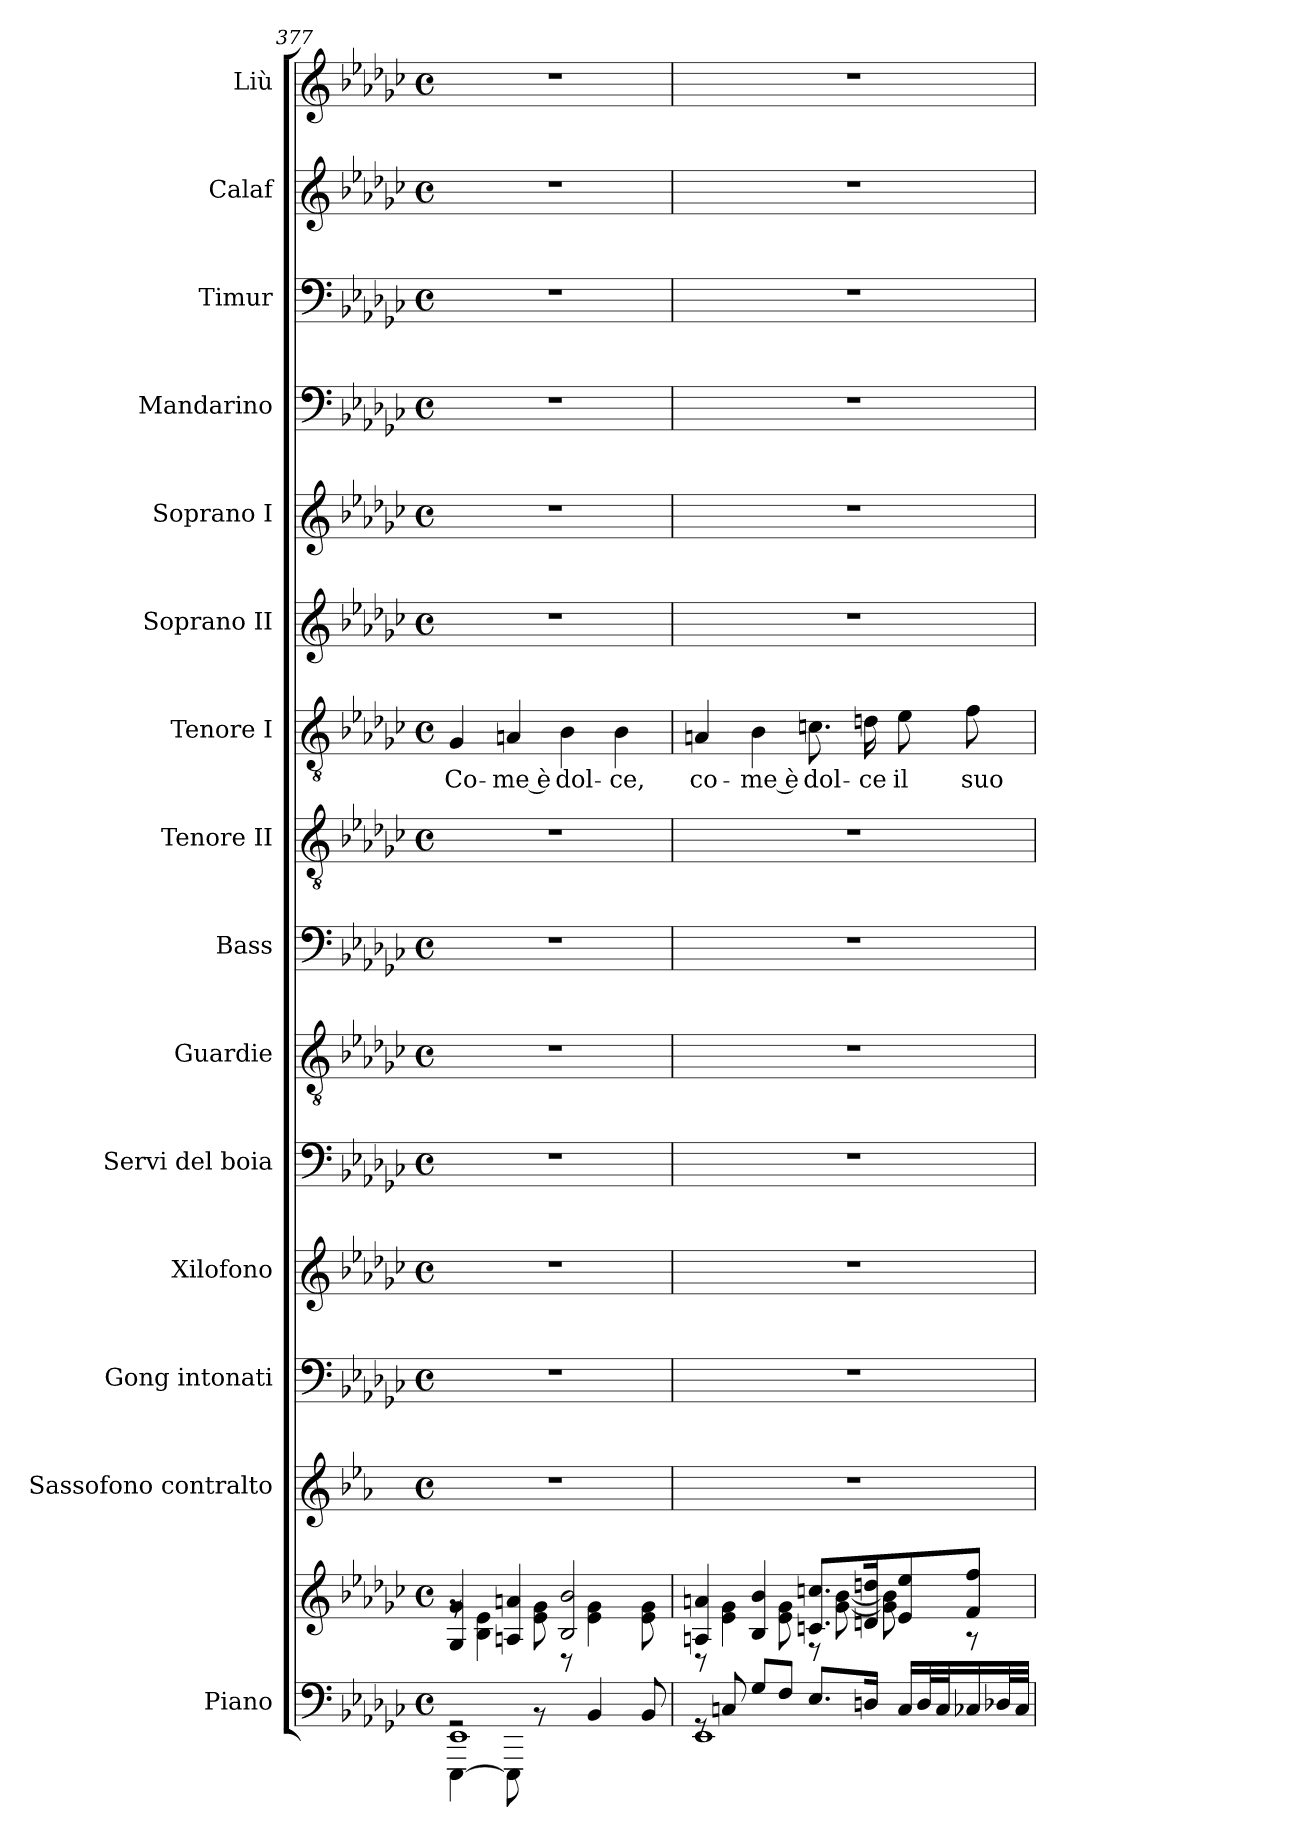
**kern	**kern	**kern	**kern	**kern	**kern	**kern	**kern	**kern	**kern	**text	**kern	**kern	**kern	**kern	**kern	**kern
*part15	*part15	*part14	*part13	*part12	*part11	*part10	*part9	*part8	*part7	*part7	*part6	*part5	*part4	*part3	*part2	*part1
*staff16	*staff15	*staff14	*staff13	*staff12	*staff11	*staff10	*staff9	*staff8	*staff7	*staff7	*staff6	*staff5	*staff4	*staff3	*staff2	*staff1
*I"Piano	*	*I"Sassofono contralto	*I"Gong intonati	*I"Xilofono	*I"Servi del boia	*I"Guardie	*I"Bass	*I"Tenore II	*I"Tenore I	*	*I"Soprano II	*I"Soprano I	*I"Mandarino	*I"Timur	*I"Calaf	*I"Liù
*I'Pno.	*	*	*I'Gong int.	*I'Xil.	*I'Ser.B.	*I'G.	*I'B.	*I'T. II	*I'T. I	*	*I'S. II	*I'S. I	*I'M.	*I'T.	*I'C.	*I'L.
*clefF4	*clefG2	*clefG2	*clefF4	*clefG2	*clefF4	*clefGv2	*clefF4	*clefGv2	*clefGv2	*	*clefG2	*clefG2	*clefF4	*clefF4	*clefG2	*clefG2
*	*	*ITrd5c9	*	*ITrd-7c-12	*	*	*	*	*	*	*	*	*	*	*	*
*k[b-e-a-d-g-c-]	*k[b-e-a-d-g-c-]	*k[b-e-a-d-g-c-]	*k[b-e-a-d-g-c-]	*k[b-e-a-d-g-c-]	*k[b-e-a-d-g-c-]	*k[b-e-a-d-g-c-]	*k[b-e-a-d-g-c-]	*k[b-e-a-d-g-c-]	*k[b-e-a-d-g-c-]	*	*k[b-e-a-d-g-c-]	*k[b-e-a-d-g-c-]	*k[b-e-a-d-g-c-]	*k[b-e-a-d-g-c-]	*k[b-e-a-d-g-c-]	*k[b-e-a-d-g-c-]
*M4/4	*M4/4	*M4/4	*M4/4	*M4/4	*M4/4	*M4/4	*M4/4	*M4/4	*M4/4	*	*M4/4	*M4/4	*M4/4	*M4/4	*M4/4	*M4/4
*met(c)	*met(c)	*met(c)	*met(c)	*met(c)	*met(c)	*met(c)	*met(c)	*met(c)	*met(c)	*	*met(c)	*met(c)	*met(c)	*met(c)	*met(c)	*met(c)
=377	=377	=377	=377	=377	=377	=377	=377	=377	=377	=377	=377	=377	=377	=377	=377	=377
*^	*^	*	*	*	*	*	*	*	*	*	*	*	*	*	*	*
*	*^	*	*	*	*	*	*	*	*	*	*	*	*	*	*	*	*	*
!	!	!	!	!	!	!	!	!	!	!	!	!	!LO:LY:b	!	!	!	!	!	!
[4EEE-\	1EE-	2rGG	4G-/ 4g-/	8rg	1r	1r	1r	1r	1r	1r	1r	4G-/	Co-	1r	1r	1r	1r	1r	1r
.	.	.	.	4B-\ 4e-\	.	.	.	.	.	.	.	.	.	.	.	.	.	.	.
!	!	!	!	!	!	!	!	!	!	!	!	!	!LO:LY:b	!	!	!	!	!	!
8EEE-\]	.	.	4An/ 4an/	.	.	.	.	.	.	.	.	4An/	-me è	.	.	.	.	.	.
8rBB	.	.	.	8e-\ 8g-\	.	.	.	.	.	.	.	.	.	.	.	.	.	.	.
!	!	!	!	!	!	!	!	!	!	!	!	!	!LO:LY:b	!	!	!	!	!	!
2ryy	.	8ryy	2B-/ 2b-/	8r	.	.	.	.	.	.	.	4B-\	dol-	.	.	.	.	.	.
.	.	4BB-/	.	4e-\ 4g-\	.	.	.	.	.	.	.	.	.	.	.	.	.	.	.
!	!	!	!	!	!	!	!	!	!	!	!	!	!LO:LY:b	!	!	!	!	!	!
.	.	.	.	.	.	.	.	.	.	.	.	4B-\	-ce,	.	.	.	.	.	.
.	.	8BB-/	.	8e-\ 8g-\	.	.	.	.	.	.	.	.	.	.	.	.	.	.	.
!!LO:LB:g=z
=378	=378	=378	=378	=378	=378	=378	=378	=378	=378	=378	=378	=378	=378	=378	=378	=378	=378	=378	=378
!	!	!	!	!	!	!	!	!	!	!	!	!	!LO:LY:b	!	!	!	!	!	!
*	*v	*v	*	*	*	*	*	*	*	*	*	*	*	*	*	*	*	*	*
8rGG	1EE-	4An/ 4an/	8r	1r	1r	1r	1r	1r	1r	1r	4An/	co-	1r	1r	1r	1r	1r	1r
8Cn/	.	.	4e-\ 4g-\	.	.	.	.	.	.	.	.	.	.	.	.	.	.	.
!	!	!	!	!	!	!	!	!	!	!	!	!LO:LY:b	!	!	!	!	!	!
8G-/L	.	4B-/ 4b-/	.	.	.	.	.	.	.	.	4B-\	-me è	.	.	.	.	.	.
8F/J	.	.	8e-\ 8g-\	.	.	.	.	.	.	.	.	.	.	.	.	.	.	.
!	!	!	!	!	!	!	!	!	!	!	!	!LO:LY:b	!	!	!	!	!	!
8.E-/L	.	8.cn/ 8.ccn/L	8r	.	.	.	.	.	.	.	8.cn\	dol-	.	.	.	.	.	.
.	.	.	[8g-\ [8b-\	.	.	.	.	.	.	.	.	.	.	.	.	.	.	.
!	!	!	!	!	!	!	!	!	!	!	!	!LO:LY:b	!	!	!	!	!	!
16Dn/Jk	.	16dn/ 16ddn/K	.	.	.	.	.	.	.	.	16dn\	-ce	.	.	.	.	.	.
!	!	!	!	!	!	!	!	!	!	!	!	!LO:LY:b	!	!	!	!	!	!
16C/LL	.	8e-/ 8ee-/	8g-\] 8b-\]	.	.	.	.	.	.	.	8e-\	il	.	.	.	.	.	.
32D/L	.	.	.	.	.	.	.	.	.	.	.	.	.	.	.	.	.	.
32C/J	.	.	.	.	.	.	.	.	.	.	.	.	.	.	.	.	.	.
!	!	!	!	!	!	!	!	!	!	!	!	!LO:LY:b	!	!	!	!	!	!
16C-X/	.	8f/ 8ff/J	8r	.	.	.	.	.	.	.	8f\	suo	.	.	.	.	.	.
32D-X/L	.	.	.	.	.	.	.	.	.	.	.	.	.	.	.	.	.	.
32C-/JJJ	.	.	.	.	.	.	.	.	.	.	.	.	.	.	.	.	.	.
*v	*v	*	*	*	*	*	*	*	*	*	*	*	*	*	*	*	*	*
*	*v	*v	*	*	*	*	*	*	*	*	*	*	*	*	*	*	*
=	=	=	=	=	=	=	=	=	=	=	=	=	=	=	=	=
*-	*-	*-	*-	*-	*-	*-	*-	*-	*-	*-	*-	*-	*-	*-	*-	*-
